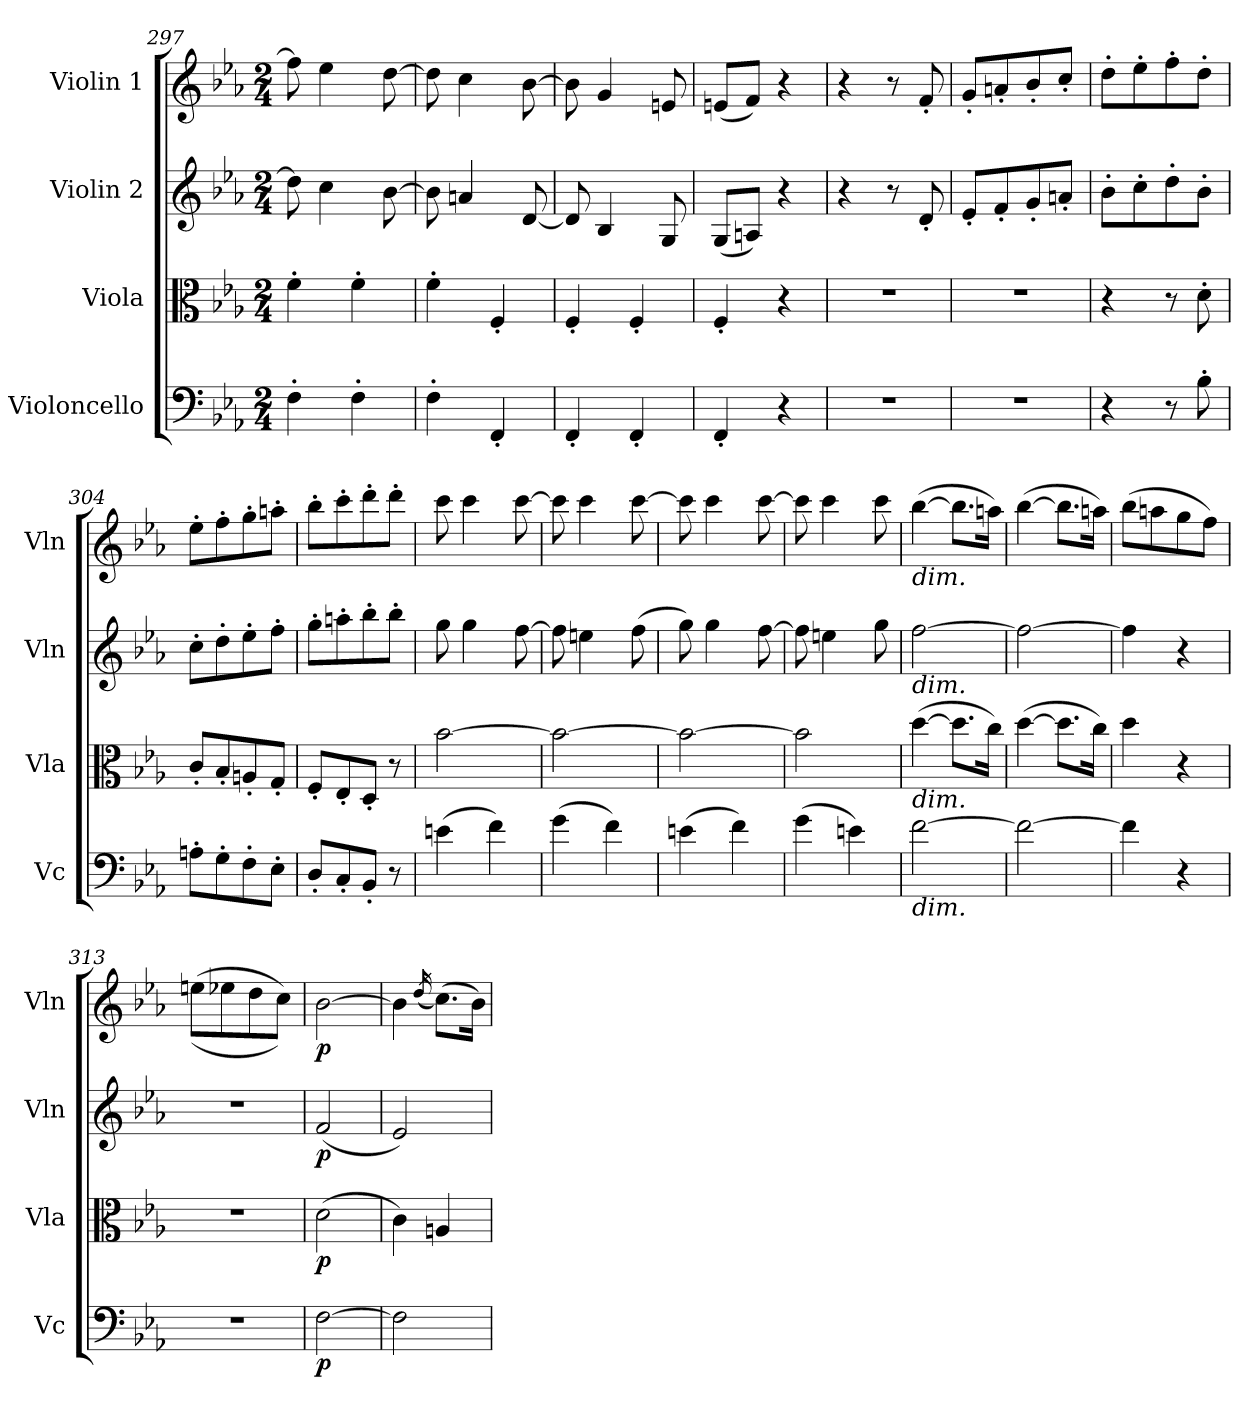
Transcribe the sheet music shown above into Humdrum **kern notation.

**kern	**dynam	**kern	**dynam	**kern	**dynam	**kern	**dynam
*part4	*part4	*part3	*part3	*part2	*part2	*part1	*part1
*staff4	*staff4	*staff3	*staff3	*staff2	*staff2	*staff1	*staff1
*I"Violoncello	*	*I"Viola	*	*I"Violin 2	*	*I"Violin 1	*
*I'Vc	*	*I'Vla	*	*I'Vln	*	*I'Vln	*
*clefF4	*	*clefC3	*	*clefG2	*	*clefG2	*
*k[b-e-a-]	*	*k[b-e-a-]	*	*k[b-e-a-]	*	*k[b-e-a-]	*
*M2/4	*	*M2/4	*	*M2/4	*	*M2/4	*
=297	=297	=297	=297	=297	=297	=297	=297
4F'\	.	4f'\	.	8dd\]	.	8ff\]	.
.	.	.	.	4cc\	.	4ee-\	.
4F'\	.	4f'\	.	.	.	.	.
.	.	.	.	[8b-\	.	[8dd\	.
=298	=298	=298	=298	=298	=298	=298	=298
4F'\	.	4f'\	.	8b-\]	.	8dd\]	.
.	.	.	.	4an/	.	4cc\	.
4FF'/	.	4F'/	.	.	.	.	.
.	.	.	.	[8d/	.	[8b-\	.
=299	=299	=299	=299	=299	=299	=299	=299
4FF'/	.	4F'/	.	8d/]	.	8b-\]	.
.	.	.	.	4B-/	.	4g/	.
4FF'/	.	4F'/	.	.	.	.	.
.	.	.	.	8G/	.	8en/	.
=300	=300	=300	=300	=300	=300	=300	=300
4FF'/	.	4F'/	.	(<8G/L	.	(<8en/L	.
.	.	.	.	8An/J)	.	8f/J)	.
4r	.	4r	.	4r	.	4r	.
!!LO:LB:g=z
=301	=301	=301	=301	=301	=301	=301	=301
2r	.	2r	.	4r	.	4r	.
.	.	.	.	8r	.	8r	.
.	.	.	.	8d'/	.	8f'/	.
=302	=302	=302	=302	=302	=302	=302	=302
2r	.	2r	.	8e-'/L	.	8g'/L	.
.	.	.	.	8f'/	.	8an'/	.
.	.	.	.	8g'/	.	8b-'/	.
.	.	.	.	8an'/J	.	8cc'/J	.
=303	=303	=303	=303	=303	=303	=303	=303
4r	.	4r	.	8b-'\L	.	8dd'\L	.
.	.	.	.	8cc'\	.	8ee-'\	.
8r	.	8r	.	8dd'\	.	8ff'\	.
8B-'\	.	8d'\	.	8b-'\J	.	8dd'\J	.
=304	=304	=304	=304	=304	=304	=304	=304
8An'\L	.	8c'/L	.	8cc'\L	.	8ee-'\L	.
8G'\	.	8B-'/	.	8dd'\	.	8ff'\	.
8F'\	.	8An'/	.	8ee-'\	.	8gg'\	.
8E-'\J	.	8G'/J	.	8ff'\J	.	8aan'\J	.
=305	=305	=305	=305	=305	=305	=305	=305
8D'/L	.	8F'/L	.	8gg'\L	.	8bb-'\L	.
8C'/	.	8E-'/	.	8aan'\	.	8ccc'\	.
8BB-'/J	.	8D'/J	.	8bb-'\	.	8ddd'\	.
8r	.	8r	.	8bb-'\J	.	8ddd'\J	.
=306	=306	=306	=306	=306	=306	=306	=306
(>4en\	.	[2b-\	.	8gg\	.	8ccc\	.
.	.	.	.	4gg\	.	4ccc\	.
4f\)	.	.	.	.	.	.	.
.	.	.	.	[8ff\	.	[8ccc\	.
=307	=307	=307	=307	=307	=307	=307	=307
(>4g\	.	2b-\_	.	8ff\]	.	8ccc\]	.
.	.	.	.	4een\	.	4ccc\	.
4f\)	.	.	.	.	.	.	.
.	.	.	.	(>8ff\	.	[8ccc\	.
!!LO:PB:g=z
=308	=308	=308	=308	=308	=308	=308	=308
(>4en\	.	2b-\_	.	8gg\)	.	8ccc\]	.
.	.	.	.	4gg\	.	4ccc\	.
4f\)	.	.	.	.	.	.	.
.	.	.	.	[8ff\	.	[8ccc\	.
=309	=309	=309	=309	=309	=309	=309	=309
(>4g\	.	2b-\]	.	8ff\]	.	8ccc\]	.
.	.	.	.	4een\	.	4ccc\	.
4en\)	.	.	.	.	.	.	.
.	.	.	.	8gg\	.	8ccc\	.
=310	=310	=310	=310	=310	=310	=310	=310
!	!	!	!	!	!	!LO:TX:b:i:t=dim.	!
!	!	!	!	!LO:TX:b:i:t=dim.	!	!	!
!	!	!LO:TX:b:i:t=dim.	!	!	!	!	!
!LO:TX:b:i:t=dim.	!	!	!	!	!	!	!
[2f\	.	(>[4dd\	.	[2ff\	.	(>[4bb-\	.
.	.	8.dd\L]	.	.	.	8.bb-\L]	.
.	.	16cc\Jk)	.	.	.	16aan\Jk)	.
=311	=311	=311	=311	=311	=311	=311	=311
2f\_	.	(>[4dd\	.	2ff\_	.	(>[4bb-\	.
.	.	8.dd\L]	.	.	.	8.bb-\L]	.
.	.	16cc\Jk)	.	.	.	16aan\Jk)	.
=312	=312	=312	=312	=312	=312	=312	=312
4f\]	.	4dd\	.	4ff\]	.	(>8bb-\L	.
.	.	.	.	.	.	8aan\	.
4r	.	4r	.	4r	.	8gg\	.
.	.	.	.	.	.	8ff\J)	.
=313	=313	=313	=313	=313	=313	=313	=313
2r	.	2r	.	2r	.	(>(>8een\L	.
.	.	.	.	.	.	8ee-X\	.
.	.	.	.	.	.	8dd\	.
.	.	.	.	.	.	8cc\J))	.
=314	=314	=314	=314	=314	=314	=314	=314
!	!LO:DY:b	!	!LO:DY:b	!	!LO:DY:b	!	!LO:DY:b
[2F\	p	(>2d\	p	(<2f/	p	[2b-\	p
=315	=315	=315	=315	=315	=315	=315	=315
2F\]	.	4c\)	.	2e-/)	.	4b-\]	.
.	.	.	.	.	.	(<16qdd/	.
.	.	4An/	.	.	.	(>8.cc\L)	.
.	.	.	.	.	.	16b-\Jk)	.
=	=	=	=	=	=	=	=
*-	*-	*-	*-	*-	*-	*-	*-
